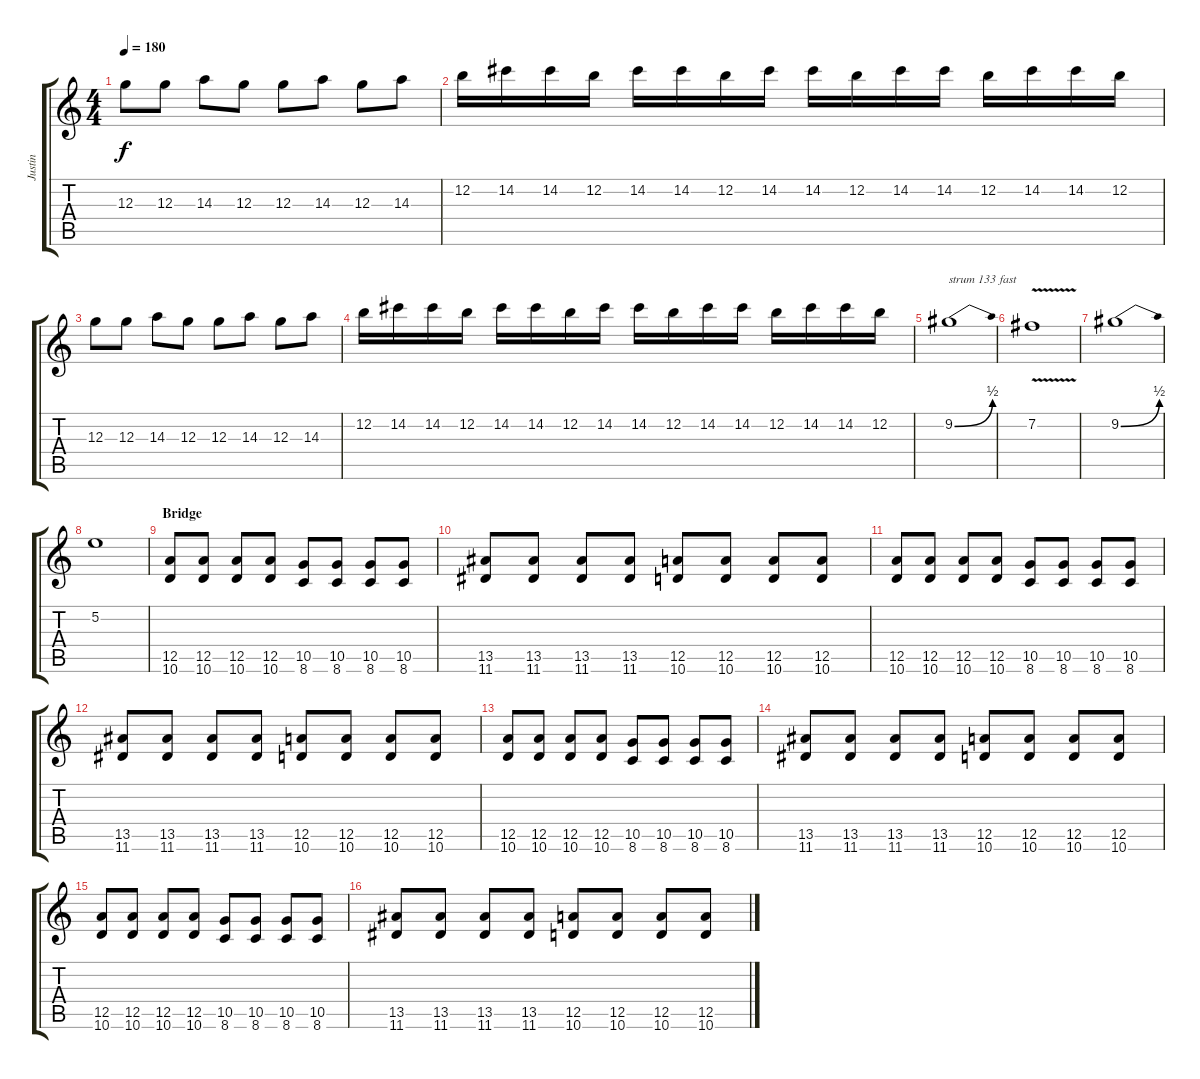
\track ("Justin" "Justin") {instrument overdrivenguitar}
\staff {score tabs}
\tuning (E4 B3 G3 D3 A2 E2) {hide}
\ts (4 4)
\tempo 180
\clef g2
\ks c
12.3.8{dy f} 12.3.8 14.3.8 12.3.8 12.3.8 14.3.8 12.3.8 14.3.8 |
12.2.16 14.2.16 14.2.16 12.2.16 14.2.16 14.2.16 12.2.16 14.2.16 14.2.16 12.2.16 14.2.16 14.2.16 12.2.16 14.2.16 14.2.16 12.2.16 |
12.3.8 12.3.8 14.3.8 12.3.8 12.3.8 14.3.8 12.3.8 14.3.8 |
12.2.16 14.2.16 14.2.16 12.2.16 14.2.16 14.2.16 12.2.16 14.2.16 14.2.16 12.2.16 14.2.16 14.2.16 12.2.16 14.2.16 14.2.16 12.2.16 |
9.2{be (bend 0 0 60 2)}.1{txt "strum 133 fast"} |
7.2{v}.1 |
9.2{be (bend 0 0 60 2)}.1 |
5.2.1 |
\section ("" "Bridge")
(12.5 10.6).8 (12.5 10.6).8 (12.5 10.6).8 (12.5 10.6).8 (10.5 8.6).8 (10.5 8.6).8 (10.5 8.6).8 (10.5 8.6).8 |
(13.5 11.6).8 (13.5 11.6).8 (13.5 11.6).8 (13.5 11.6).8 (12.5 10.6).8 (12.5 10.6).8 (12.5 10.6).8 (12.5 10.6).8 |
(12.5 10.6).8 (12.5 10.6).8 (12.5 10.6).8 (12.5 10.6).8 (10.5 8.6).8 (10.5 8.6).8 (10.5 8.6).8 (10.5 8.6).8 |
(13.5 11.6).8 (13.5 11.6).8 (13.5 11.6).8 (13.5 11.6).8 (12.5 10.6).8 (12.5 10.6).8 (12.5 10.6).8 (12.5 10.6).8 |
(12.5 10.6).8 (12.5 10.6).8 (12.5 10.6).8 (12.5 10.6).8 (10.5 8.6).8 (10.5 8.6).8 (10.5 8.6).8 (10.5 8.6).8 |
(13.5 11.6).8 (13.5 11.6).8 (13.5 11.6).8 (13.5 11.6).8 (12.5 10.6).8 (12.5 10.6).8 (12.5 10.6).8 (12.5 10.6).8 |
(12.5 10.6).8 (12.5 10.6).8 (12.5 10.6).8 (12.5 10.6).8 (10.5 8.6).8 (10.5 8.6).8 (10.5 8.6).8 (10.5 8.6).8 |
(13.5 11.6).8 (13.5 11.6).8 (13.5 11.6).8 (13.5 11.6).8 (12.5 10.6).8 (12.5 10.6).8 (12.5 10.6).8 (12.5 10.6).8
